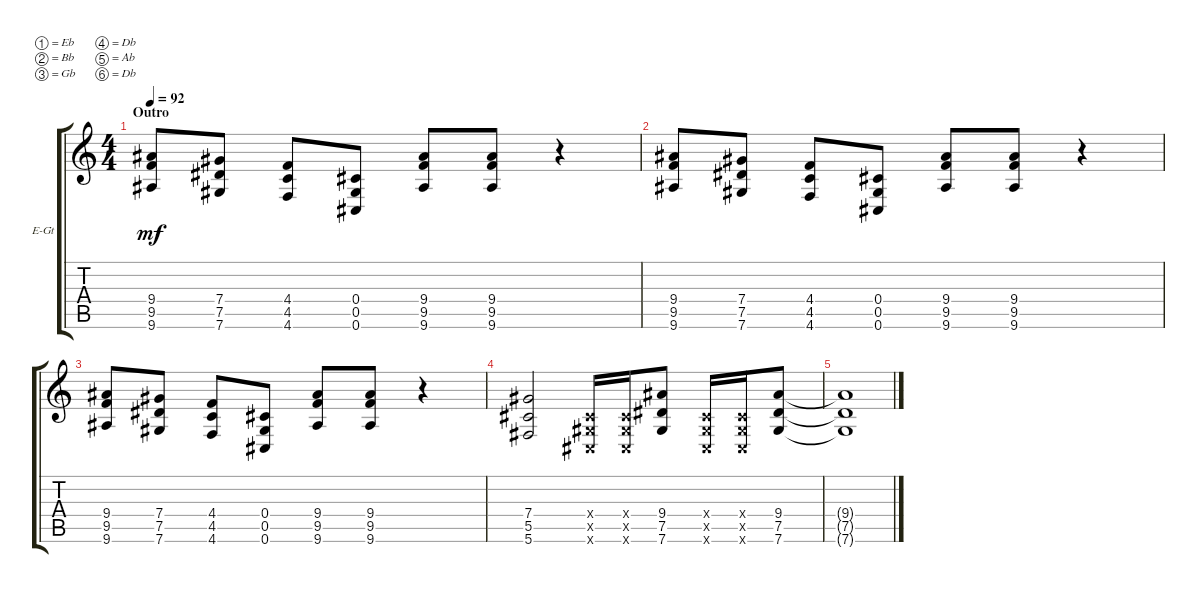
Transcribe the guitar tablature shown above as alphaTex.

\defaultSystemsLayout 4
\bracketExtendMode groupsimilarinstruments
\firstSystemTrackNameOrientation horizontal
\otherSystemsTrackNameOrientation horizontal
\track ("Electric Guitar" "E-Gt") {instrument distortionguitar}
\staff {score tabs}
\tuning (Eb4 Bb3 Gb3 Db3 Ab2 Db2)
\ts (4 4)
\section ("" "Outro")
\tempo 92
\clef g2
\ks c
(9.4 9.5 9.6).8{dy mf} (7.4 7.5 7.6).8 (4.6 4.5 4.4).8 (0.4 0.5 0.6).8 (9.6 9.5 9.4).8 (9.4 9.5 9.6).8 r.4 |
(9.4 9.5 9.6).8 (7.4 7.5 7.6).8 (4.6 4.5 4.4).8 (0.6 0.5 0.4).8 (9.6 9.5 9.4).8 (9.4 9.5 9.6).8 r.4 |
(9.4 9.5 9.6).8 (7.4 7.5 7.6).8 (4.6 4.5 4.4).8 (0.4 0.5 0.6).8 (9.6 9.5 9.4).8 (9.4 9.5 9.6).8 r.4 |
(7.4 5.5 5.6).2 (0.4{x} 0.5{x} 0.6{x}).16 (0.6{x} 0.5{x} 0.4{x}).16 (9.4 7.5 7.6).8 (0.4{x} 0.5{x} 0.6{x}).16 (0.4{x} 0.5{x} 0.6{x}).16 (7.6 7.5 9.4).8 |
(7.6{t} 7.5{t} 9.4{t}).1
